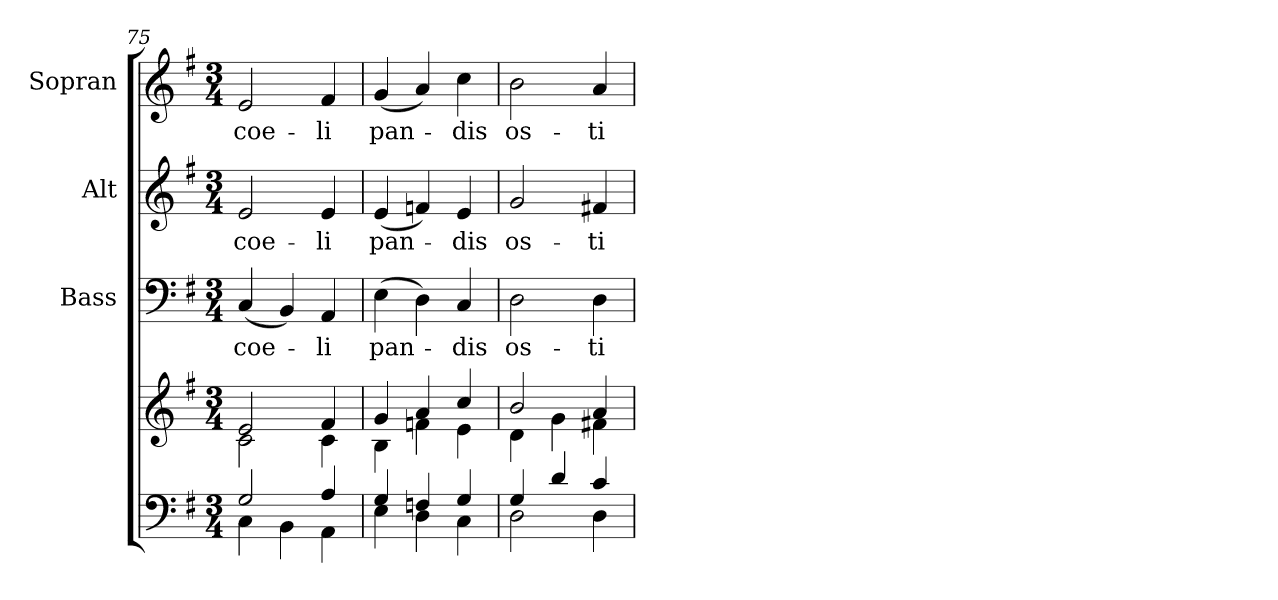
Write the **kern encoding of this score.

**kern	**kern	**kern	**text	**kern	**text	**kern	**text
*part4	*part4	*part3	*part3	*part2	*part2	*part1	*part1
*staff5	*staff4	*staff3	*staff3	*staff2	*staff2	*staff1	*staff1
*	*	*I"Bass	*	*I"Alt	*	*I"Sopran	*
*	*	*I'B.	*	*I'A.	*	*I'S.	*
*clefF4	*clefG2	*clefF4	*	*clefG2	*	*clefG2	*
*k[f#]	*k[f#]	*k[f#]	*	*k[f#]	*	*k[f#]	*
*G:	*G:	*G:	*	*G:	*	*G:	*
*M3/4	*M3/4	*M3/4	*	*M3/4	*	*M3/4	*
=75	=75	=75	=75	=75	=75	=75	=75
*^	*^	*	*	*	*	*	*
!	!	!	!	!	!LO:LY:b	!	!LO:LY:b	!	!LO:LY:b
2G/	4C\	2e/	2c\	(<4C/	coe-	2e/	coe-	2e/	coe-
.	4BB\	.	.	4BB/)	.	.	.	.	.
!	!	!	!	!	!LO:LY:b	!	!LO:LY:b	!	!LO:LY:b
4A/	4AA\	4f#/	4c\	4AA/	-li	4e/	-li	4f#/	-li
=76	=76	=76	=76	=76	=76	=76	=76	=76	=76
!	!	!	!	!	!LO:LY:b	!	!LO:LY:b	!	!LO:LY:b
4G/	4E\	4g/	4B\	(>4E\	pan-	(<4e/	pan-	(<4g/	pan-
4Fn/	4D\	4a/	4fn\	4D\)	.	4fn/)	.	4a/)	.
!	!	!	!	!	!LO:LY:b	!	!LO:LY:b	!	!LO:LY:b
4G/	4C\	4cc/	4e\	4C/	-dis	4e/	-dis	4cc\	-dis
=77	=77	=77	=77	=77	=77	=77	=77	=77	=77
!	!	!	!	!	!LO:LY:b	!	!LO:LY:b	!	!LO:LY:b
4G/	2D\	2b/	4d\	2D\	os-	2g/	os-	2b\	os-
4d/	.	.	4g\	.	.	.	.	.	.
!	!	!	!	!	!LO:LY:b	!	!LO:LY:b	!	!LO:LY:b
4c/	4D\	4a/	4f#X\	4D\	-ti-	4f#X/	-ti-	4a/	-ti-
*v	*v	*	*	*	*	*	*	*	*
*	*v	*v	*	*	*	*	*	*
=	=	=	=	=	=	=	=
*-	*-	*-	*-	*-	*-	*-	*-
